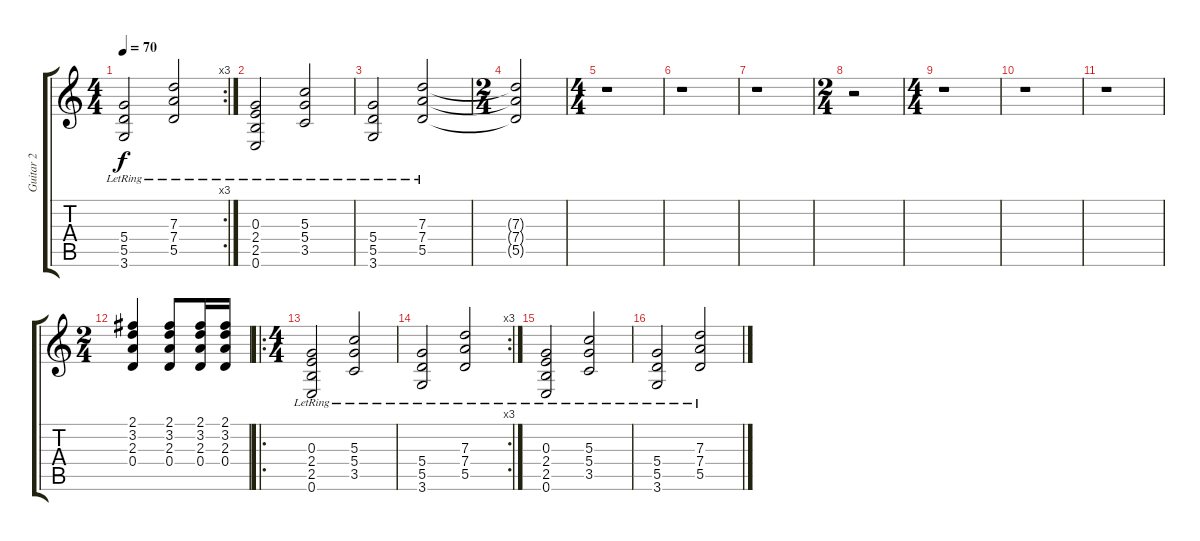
\track ("Guitar 2" "Guitar 2") {instrument acousticguitarsteel}
\staff {score tabs}
\tuning (E4 B3 G3 D3 A2 E2) {hide}
\rc 3
\ts (4 4)
\tempo 70
\clef g2
\ks c
(5.4{lr} 5.5 3.6).2{dy f} (7.3{lr} 7.4 5.5).2 |
(0.3{lr} 2.4 2.5 0.6).2 (5.3{lr} 5.4 3.5).2 |
(5.4{lr} 5.5 3.6).2 (7.3{lr} 7.4 5.5).2 |
\ts (2 4)
(7.3{t} 7.4{t} 5.5{t}).2 |
\ts (4 4)
r.1 |
r.1 |
r.1 |
\ts (2 4)
r.2 |
\ts (4 4)
r.1 |
r.1 |
r.1 |
\ts (2 4)
(2.1 3.2 2.3 0.4).4 (2.1 3.2 2.3 0.4).8 (2.1 3.2 2.3 0.4).16 (2.1 3.2 2.3 0.4).16 |
\ro
\ts (4 4)
(0.3{lr} 2.4 2.5 0.6).2 (5.3{lr} 5.4 3.5).2 |
\rc 3
(5.4{lr} 5.5 3.6).2 (7.3{lr} 7.4 5.5).2 |
(0.3{lr} 2.4 2.5 0.6).2 (5.3{lr} 5.4 3.5).2 |
(5.4{lr} 5.5 3.6).2 (7.3{lr} 7.4 5.5).2
